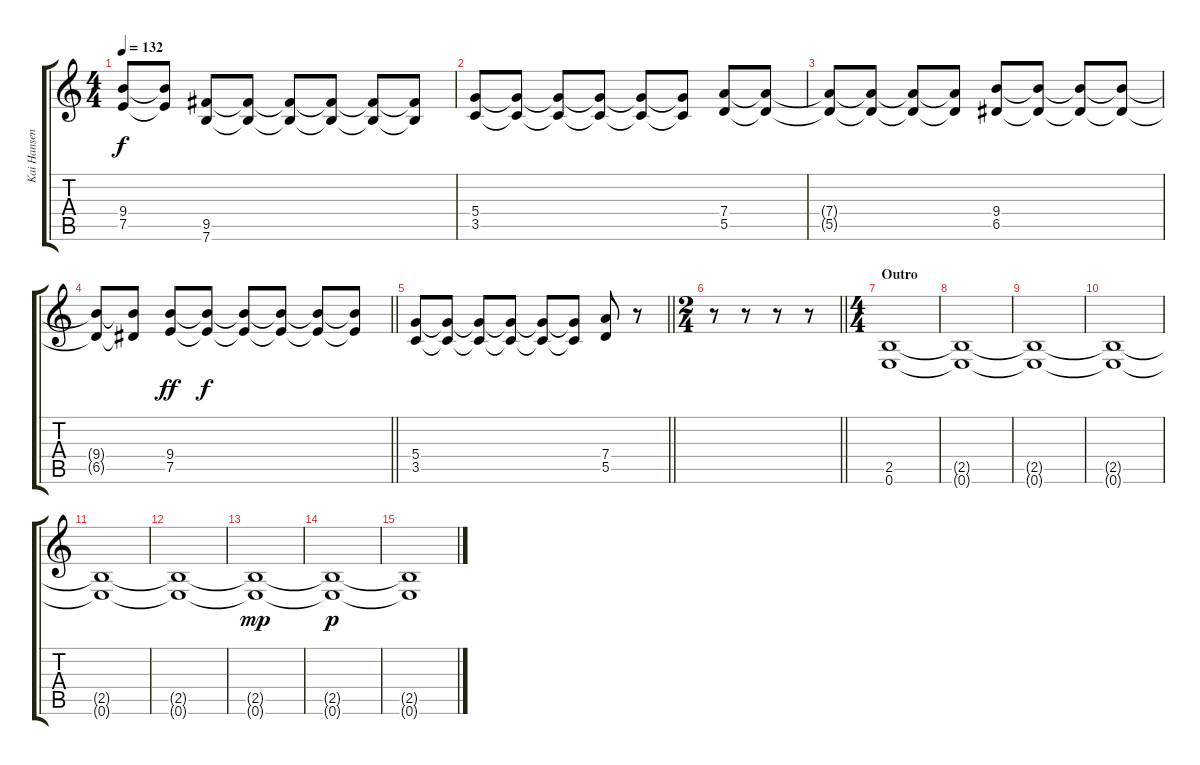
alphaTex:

\track ("Kai Hansen" "Kai Hansen") {instrument overdrivenguitar}
\staff {score tabs}
\tuning (E4 B3 G3 D3 A2 E2) {hide}
\ts (4 4)
\tempo 132
\clef g2
\ks c
(9.4{t} 7.5{t}).8{dy f} (9.4{t} 7.5{t}).8 (9.5 7.6).8 (9.5{t} 7.6{t}).8 (9.5{t} 7.6{t}).8 (9.5{t} 7.6{t}).8 (9.5{t} 7.6{t}).8 (9.5{t} 7.6{t}).8 |
(5.4 3.5).8 (5.4{t} 3.5{t}).8 (5.4{t} 3.5{t}).8 (5.4{t} 3.5{t}).8 (5.4{t} 3.5{t}).8 (5.4{t} 3.5{t}).8 (7.4 5.5).8 (7.4{t} 5.5{t}).8 |
(7.4{t} 5.5{t}).8 (7.4{t} 5.5{t}).8 (7.4{t} 5.5{t}).8 (7.4{t} 5.5{t}).8 (9.4 6.5).8 (9.4{t} 6.5{t}).8 (9.4{t} 6.5{t}).8 (9.4{t} 6.5{t}).8 |
\barLineRight lightlight
(9.4{t} 6.5{t}).8 (9.4{t} 6.5{t}).8 (9.4 7.5).8{dy ff} (9.4{t} 7.5{t}).8{dy f} (9.4{t} 7.5{t}).8 (9.4{t} 7.5{t}).8 (9.4{t} 7.5{t}).8 (9.4{t} 7.5{t}).8 |
\barLineRight lightlight
(5.4 3.5).8 (5.4{t} 3.5{t}).8 (5.4{t} 3.5{t}).8 (5.4{t} 3.5{t}).8 (5.4{t} 3.5{t}).8 (5.4{t} 3.5{t}).8 (7.4 5.5).8 r.8 |
\ts (2 4)
\barLineRight lightlight
r.8 r.8 r.8 r.8 |
\ts (4 4)
\section ("" "Outro")
(2.5 0.6).1 |
(2.5{t} 0.6{t}).1 |
(2.5{t} 0.6{t}).1 |
(2.5{t} 0.6{t}).1 |
(2.5{t} 0.6{t}).1 |
(2.5{t} 0.6{t}).1{volume 10} |
(2.5{t} 0.6{t}).1{dy mp volume 6} |
(2.5{t} 0.6{t}).1{dy p volume 3} |
(2.5{t} 0.6{t}).1{volume 0}
